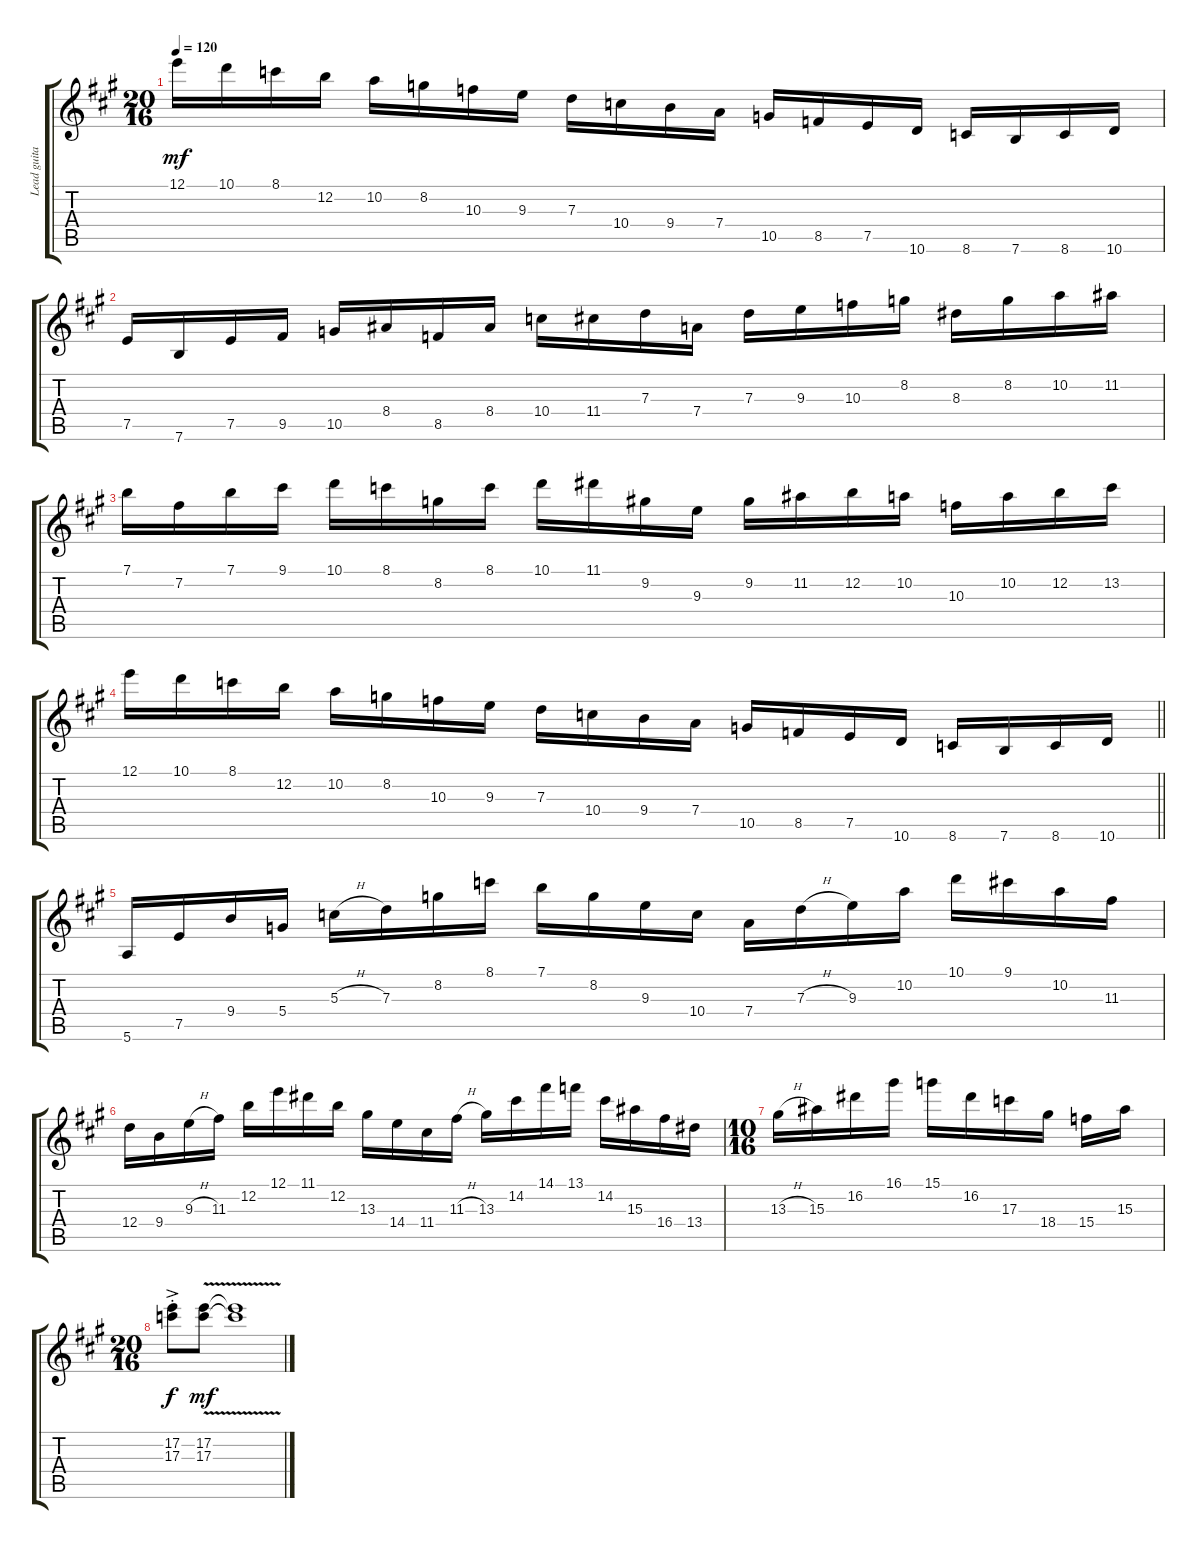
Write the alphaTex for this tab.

\track ("Lead guitar" "Lead guita") {instrument overdrivenguitar}
\staff {score tabs}
\tuning (E4 B3 G3 D3 A2 E2) {hide}
\ts (20 16)
\tempo 120
\clef g2
\ks a
12.1.16{dy mf} 10.1.16 8.1.16 12.2.16 10.2.16 8.2.16 10.3.16 9.3.16 7.3.16 10.4.16 9.4.16 7.4.16 10.5.16 8.5.16 7.5.16 10.6.16 8.6.16 7.6.16 8.6.16 10.6.16 |
7.5.16 7.6.16 7.5.16 9.5.16 10.5.16 8.4.16 8.5.16 8.4.16 10.4.16 11.4.16 7.3.16 7.4.16 7.3.16 9.3.16 10.3.16 8.2.16 8.3.16 8.2.16 10.2.16 11.2.16 |
7.1.16 7.2.16 7.1.16 9.1.16 10.1.16 8.1.16 8.2.16 8.1.16 10.1.16 11.1.16 9.2.16 9.3.16 9.2.16 11.2.16 12.2.16 10.2.16 10.3.16 10.2.16 12.2.16 13.2.16 |
\barLineRight lightlight
12.1.16 10.1.16 8.1.16 12.2.16 10.2.16 8.2.16 10.3.16 9.3.16 7.3.16 10.4.16 9.4.16 7.4.16 10.5.16 8.5.16 7.5.16 10.6.16 8.6.16 7.6.16 8.6.16 10.6.16 |
5.6.16 7.5.16 9.4.16 5.4.16 5.3{h}.16 7.3.16 8.2.16 8.1.16 7.1.16 8.2.16 9.3.16 10.4.16 7.4.16 7.3{h}.16 9.3.16 10.2.16 10.1.16 9.1.16 10.2.16 11.3.16 |
12.4.16 9.4.16 9.3{h}.16 11.3.16 12.2.16 12.1.16 11.1.16 12.2.16 13.3.16 14.4.16 11.4.16 11.3{h}.16 13.3.16 14.2.16 14.1.16 13.1.16 14.2.16 15.3.16 16.4.16 13.4.16 |
\ts (10 16)
13.3{h}.16 15.3.16 16.2.16 16.1.16 15.1.16 16.2.16 17.3.16 18.4.16 15.4.16 15.3.16 |
\ts (20 16)
(17.2{ac st} 17.3{ac st}).8{dy f} (17.2{v} 17.3{v}).8{dy mf} (17.2{t} 17.3{t}).1
